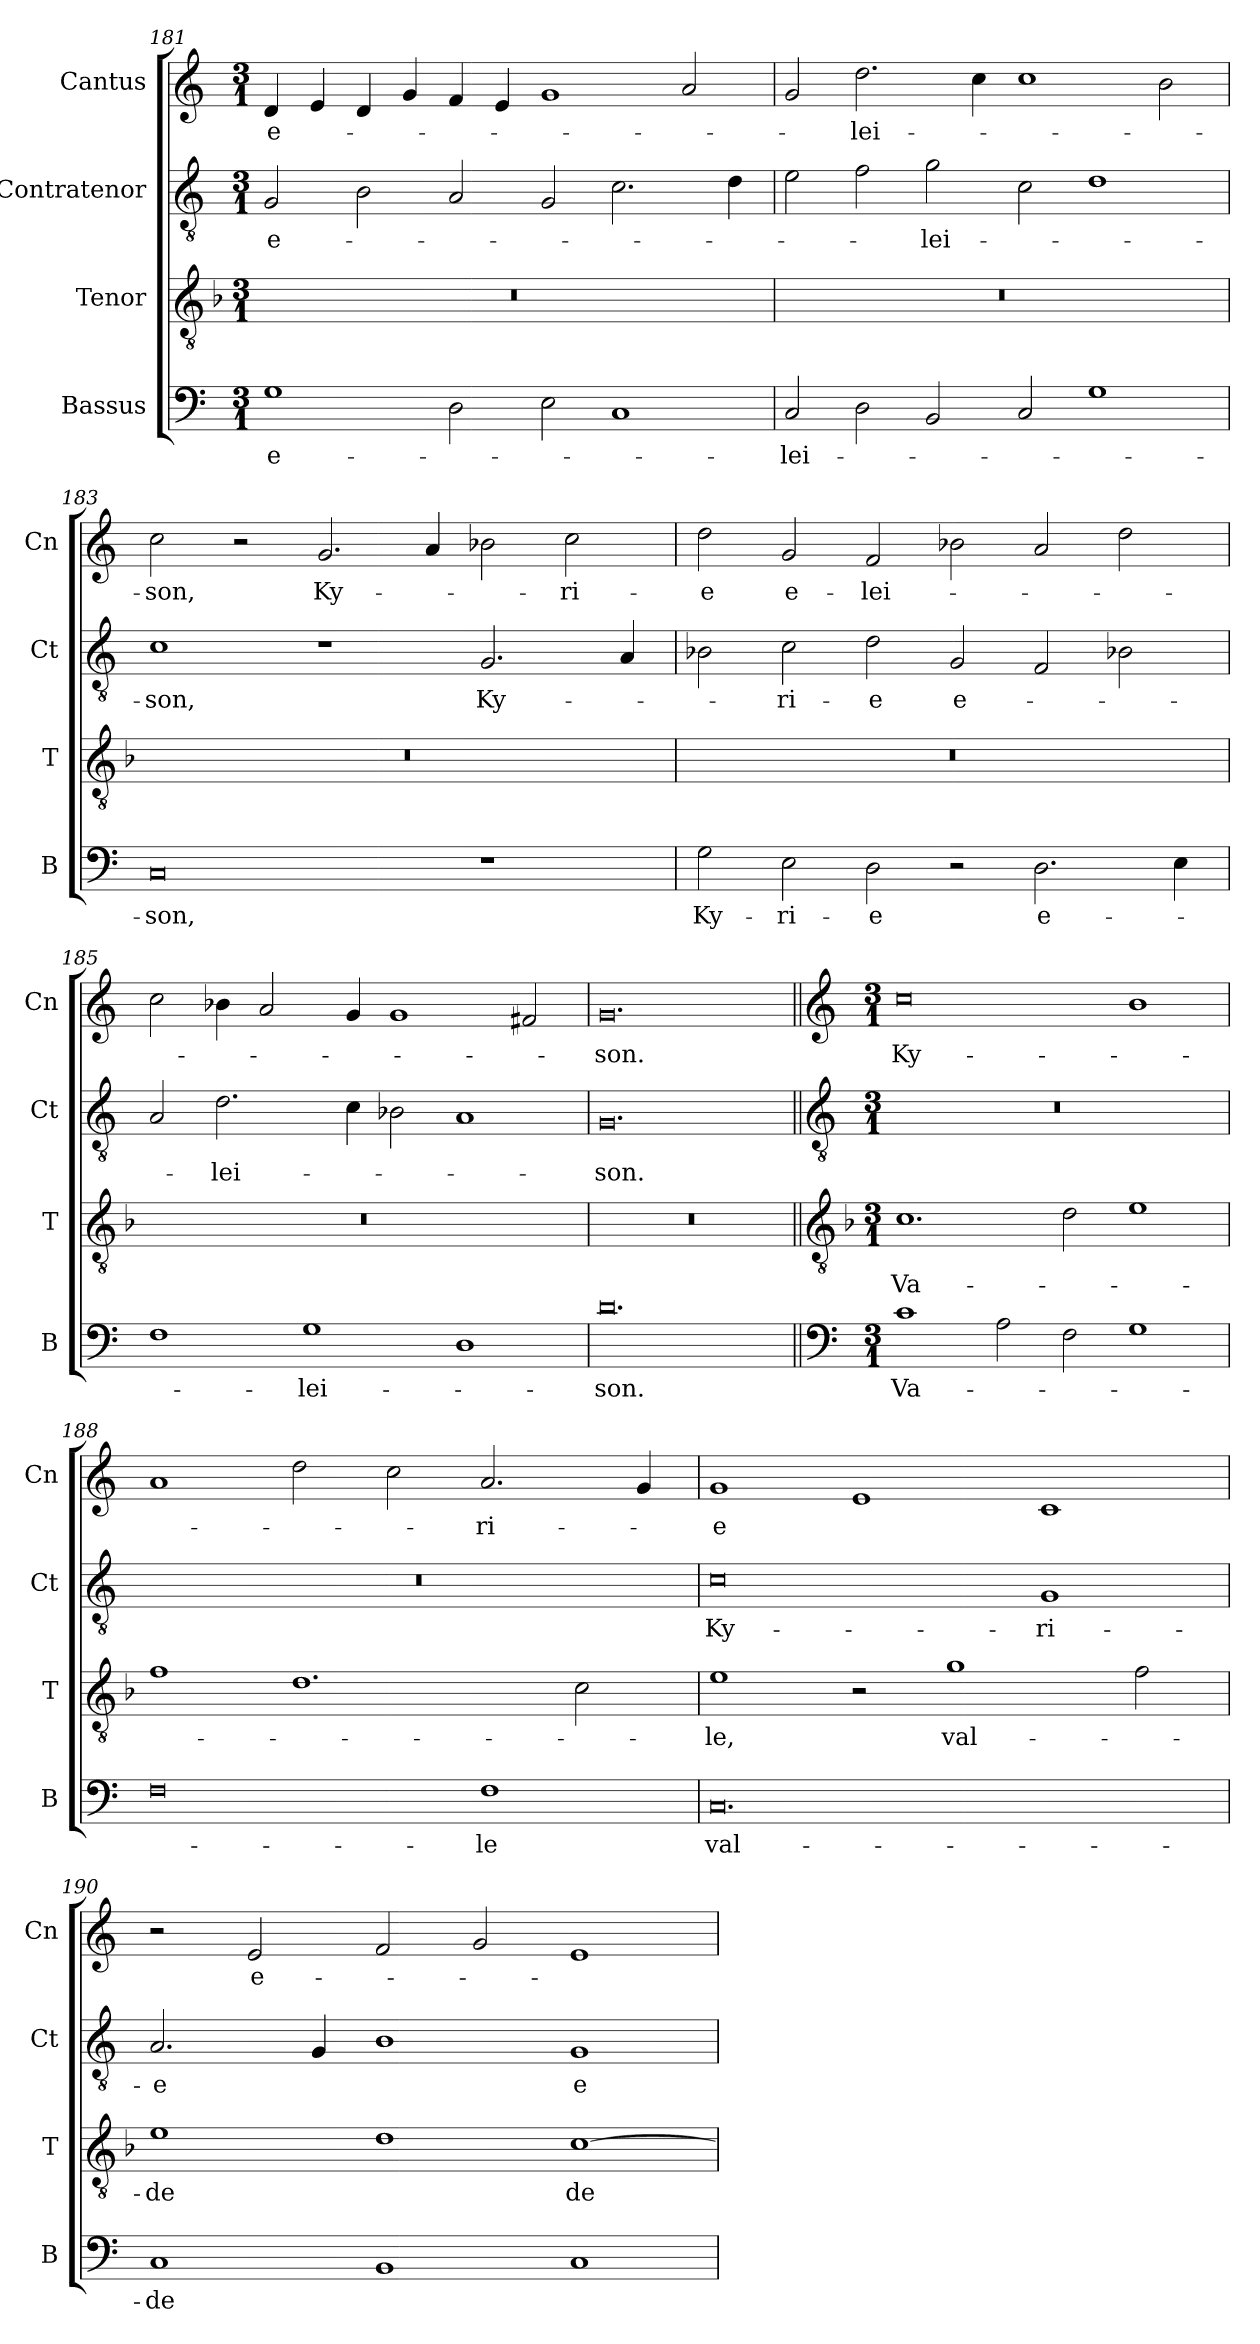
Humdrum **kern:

**kern	**text	**kern	**text	**kern	**text	**kern	**text
*part4	*part4	*part3	*part3	*part2	*part2	*part1	*part1
*staff4	*staff4	*staff3	*staff3	*staff2	*staff2	*staff1	*staff1
*I"Bassus	*	*I"Tenor	*	*I"Contratenor	*	*I"Cantus	*
*I'B	*	*I'T	*	*I'Ct	*	*I'Cn	*
*clefF4	*	*clefGv2	*	*clefGv2	*	*clefG2	*
*k[]	*	*k[b-]	*	*k[]	*	*k[]	*
*M3/1	*	*M3/1	*	*M3/1	*	*M3/1	*
=181	=181	=181	=181	=181	=181	=181	=181
1G	e-	0.r	.	2G/	e-	4d/	e-
.	.	.	.	.	.	4e/	.
.	.	.	.	2B\	.	4d/	.
.	.	.	.	.	.	4g/	.
2D\	.	.	.	2A/	.	4f/	.
.	.	.	.	.	.	4e/	.
2E\	.	.	.	2G/	.	1g	.
1C	.	.	.	2.c\	.	.	.
.	.	.	.	.	.	2a/	.
.	.	.	.	4d\	.	.	.
=182	=182	=182	=182	=182	=182	=182	=182
2C/	-lei-	0.r	.	2e\	.	2g/	.
2D\	.	.	.	2f\	.	2.dd\	-lei-
2BB/	.	.	.	2g\	-lei-	.	.
.	.	.	.	.	.	4cc\	.
2C/	.	.	.	2c\	.	1cc	.
1G	.	.	.	1d	.	.	.
.	.	.	.	.	.	2b\	.
=183	=183	=183	=183	=183	=183	=183	=183
0C	-son,	0.r	.	1c	-son,	2cc\	-son,
.	.	.	.	.	.	2r	.
.	.	.	.	1r	.	2.g/	Ky-
.	.	.	.	.	.	4a/	.
1r	.	.	.	2.G/	Ky-	2b-X\	.
.	.	.	.	.	.	2cc\	-ri-
.	.	.	.	4A/	.	.	.
=184	=184	=184	=184	=184	=184	=184	=184
2G\	Ky-	0.r	.	2B-X\	.	2dd\	-e
2E\	-ri-	.	.	2c\	-ri-	2g/	e-
2D\	-e	.	.	2d\	-e	2f/	-lei-
2r	.	.	.	2G/	e-	2b-X\	.
2.D\	e-	.	.	2F/	.	2a/	.
.	.	.	.	2B-X\	.	2dd\	.
4E\	.	.	.	.	.	.	.
=185	=185	=185	=185	=185	=185	=185	=185
1F	.	0.r	.	2A/	.	2cc\	.
.	.	.	.	2.d\	-lei-	4b-X\	.
.	.	.	.	.	.	2a/	.
1G	-lei-	.	.	.	.	.	.
.	.	.	.	4c\	.	4g/	.
.	.	.	.	2B-X\	.	1g	.
1D	.	.	.	1A	.	.	.
.	.	.	.	.	.	2f#X/	.
=186	=186	=186	=186	=186	=186	=186	=186
0.d	-son.	0.r	.	0.G	-son.	0.g	-son.
!!LO:LB:g=z
=187||	=187||	=187||	=187||	=187||	=187||	=187||	=187||
*clefF4	*	*clefGv2	*	*clefGv2	*	*clefG2	*
*k[]	*	*k[b-]	*	*k[]	*	*k[]	*
*M3/1	*	*M3/1	*	*M3/1	*	*M3/1	*
1c	Va-	1.c	Va-	0.r	.	0cc	Ky-
2A\	.	.	.	.	.	.	.
2F\	.	2d\	.	.	.	.	.
1G	.	1e	.	.	.	1b	.
=188	=188	=188	=188	=188	=188	=188	=188
0F	.	1f	.	0.r	.	1a	.
.	.	1.d	.	.	.	2dd\	.
.	.	.	.	.	.	2cc\	.
1F	-le	.	.	.	.	2.a/	-ri-
.	.	2c\	.	.	.	.	.
.	.	.	.	.	.	4g/	.
=189	=189	=189	=189	=189	=189	=189	=189
0.C	val-	1e	-le,	0c	Ky-	1g	-e
.	.	2r	.	.	.	1e	.
.	.	1g	val-	.	.	.	.
.	.	.	.	1G	-ri-	1c	.
.	.	2f\	.	.	.	.	.
=190	=190	=190	=190	=190	=190	=190	=190
1C	-de	1e	-de	2.A/	-e	2r	.
.	.	.	.	.	.	2e/	e-
.	.	.	.	4G/	.	.	.
1BB	.	1d	.	1B	.	2f/	.
.	.	.	.	.	.	2g/	.
1C	.	[1c	de	1G	e-	1e	.
=	=	=	=	=	=	=	=
*-	*-	*-	*-	*-	*-	*-	*-
